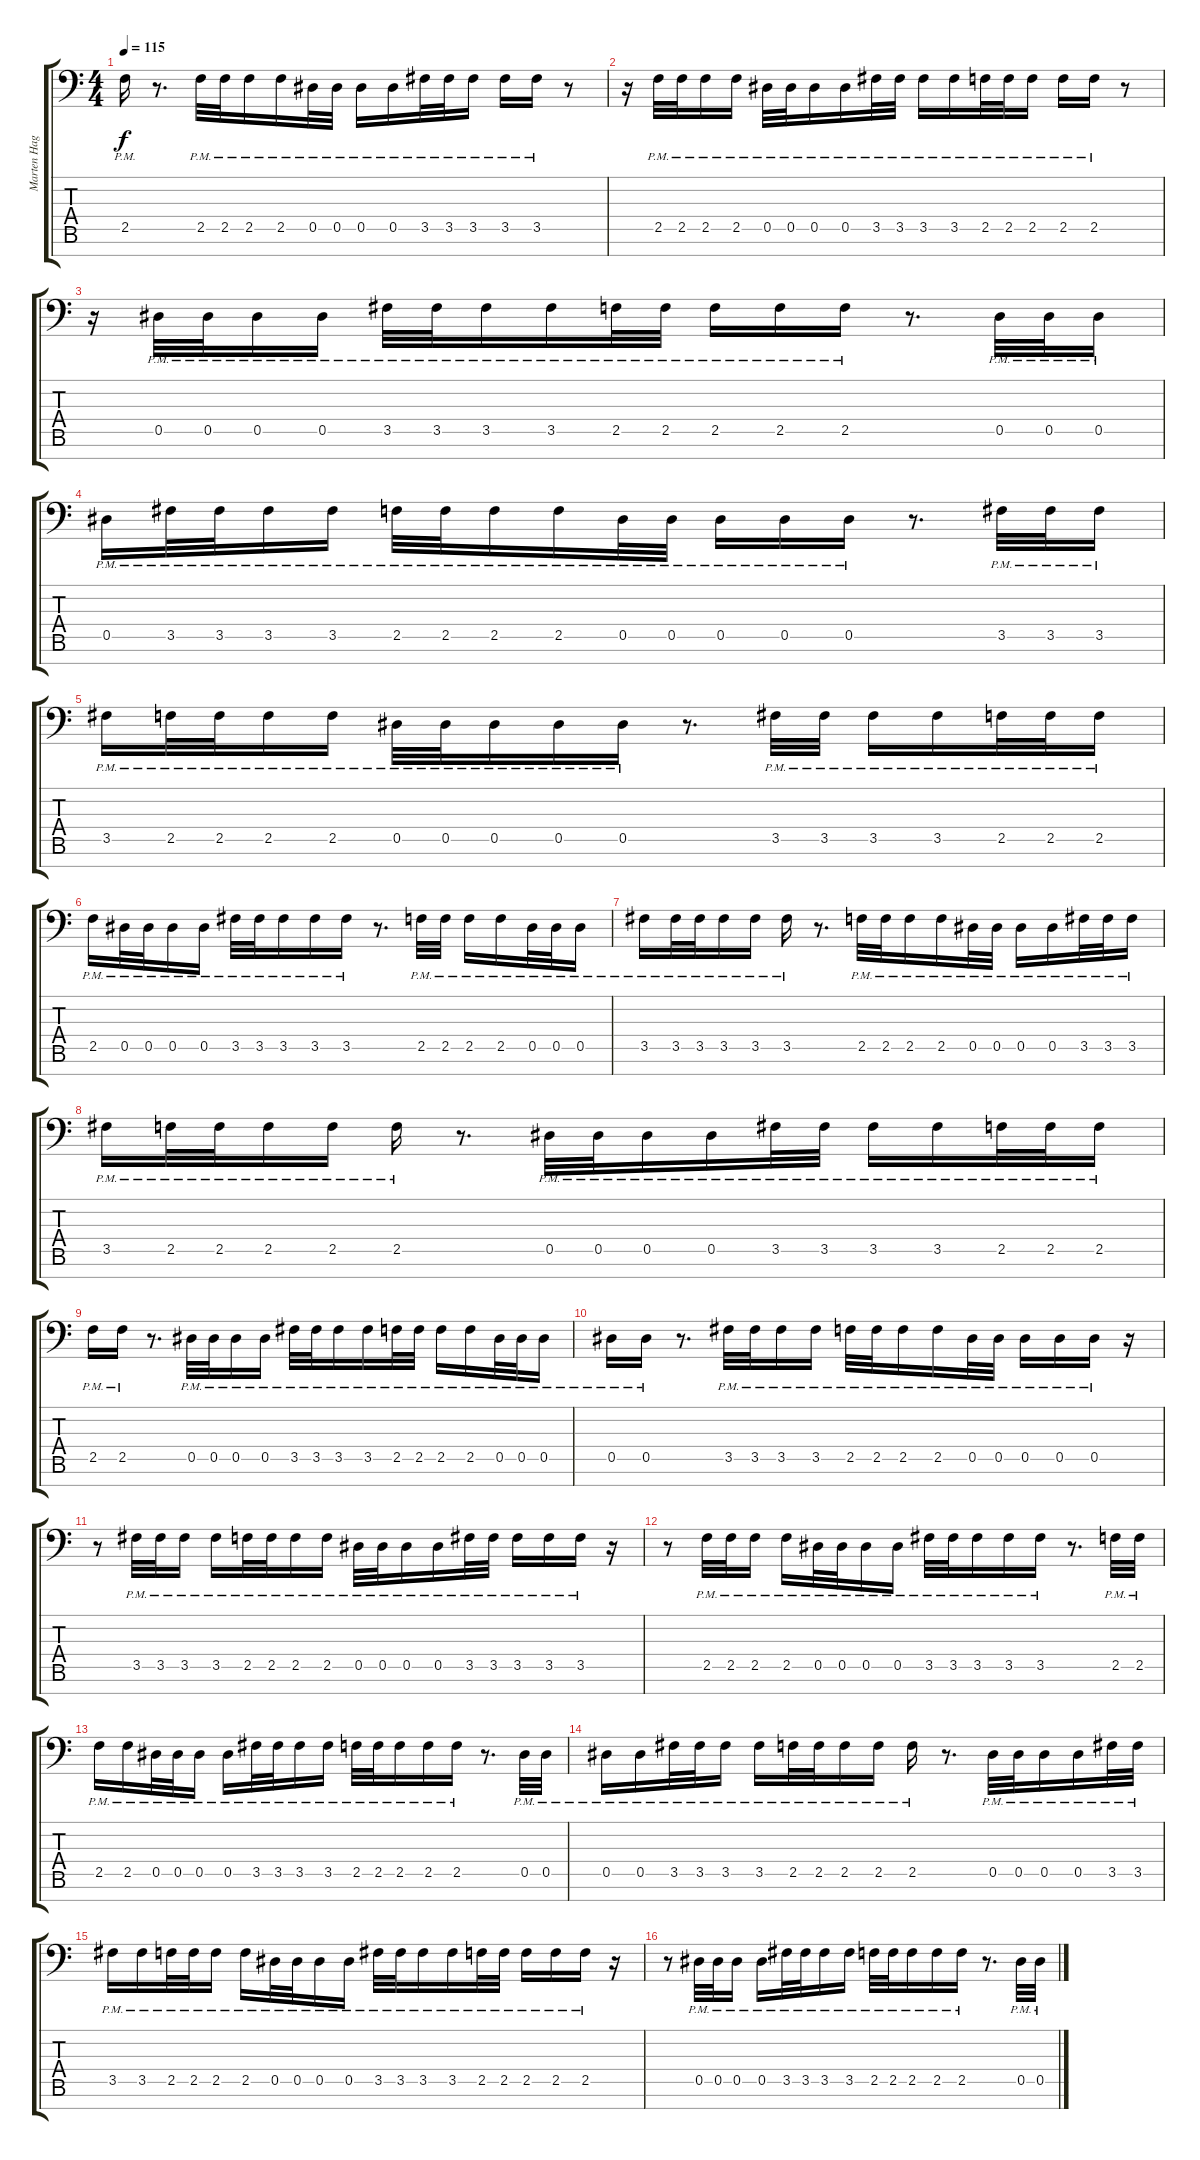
\track ("Marten Hagstrom" "Marten Hag") {instrument distortionguitar}
\staff {score tabs}
\tuning (Bb3 Gb3 Db3 Ab2 Eb2 Bb1 F1) {hide}
\ts (4 4)
\tempo 115
\clef f4
\ks c
2.5{pm}.16{dy f} r.8{d} 2.5{pm}.32 2.5{pm}.32 2.5{pm}.16 2.5{pm}.16 0.5{pm}.32 0.5{pm}.32 0.5{pm}.16 0.5{pm}.16 3.5{pm}.32 3.5{pm}.32 3.5{pm}.16 3.5{pm}.16 3.5{pm}.16 r.8 |
r.16 2.5{pm}.32 2.5{pm}.32 2.5{pm}.16 2.5{pm}.16 0.5{pm}.32 0.5{pm}.32 0.5{pm}.16 0.5{pm}.16 3.5{pm}.32 3.5{pm}.32 3.5{pm}.16 3.5{pm}.16 2.5{pm}.32 2.5{pm}.32 2.5{pm}.16 2.5{pm}.16 2.5{pm}.16 r.8 |
r.16 0.5{pm}.32 0.5{pm}.32 0.5{pm}.16 0.5{pm}.16 3.5{pm}.32 3.5{pm}.32 3.5{pm}.16 3.5{pm}.16 2.5{pm}.32 2.5{pm}.32 2.5{pm}.16 2.5{pm}.16 2.5{pm}.16 r.8{d} 0.5{pm}.32 0.5{pm}.32 0.5{pm}.16 |
0.5{pm}.16 3.5{pm}.32 3.5{pm}.32 3.5{pm}.16 3.5{pm}.16 2.5{pm}.32 2.5{pm}.32 2.5{pm}.16 2.5{pm}.16 0.5{pm}.32 0.5{pm}.32 0.5{pm}.16 0.5{pm}.16 0.5{pm}.16 r.8{d} 3.5{pm}.32 3.5{pm}.32 3.5{pm}.16 |
3.5{pm}.16 2.5{pm}.32 2.5{pm}.32 2.5{pm}.16 2.5{pm}.16 0.5{pm}.32 0.5{pm}.32 0.5{pm}.16 0.5{pm}.16 0.5{pm}.16 r.8{d} 3.5{pm}.32 3.5{pm}.32 3.5{pm}.16 3.5{pm}.16 2.5{pm}.32 2.5{pm}.32 2.5{pm}.16 |
2.5{pm}.16 0.5{pm}.32 0.5{pm}.32 0.5{pm}.16 0.5{pm}.16 3.5{pm}.32 3.5{pm}.32 3.5{pm}.16 3.5{pm}.16 3.5{pm}.16 r.8{d} 2.5{pm}.32 2.5{pm}.32 2.5{pm}.16 2.5{pm}.16 0.5{pm}.32 0.5{pm}.32 0.5{pm}.16 |
3.5{pm}.16 3.5{pm}.32 3.5{pm}.32 3.5{pm}.16 3.5{pm}.16 3.5{pm}.16 r.8{d} 2.5{pm}.32 2.5{pm}.32 2.5{pm}.16 2.5{pm}.16 0.5{pm}.32 0.5{pm}.32 0.5{pm}.16 0.5{pm}.16 3.5{pm}.32 3.5{pm}.32 3.5{pm}.16 |
3.5{pm}.16 2.5{pm}.32 2.5{pm}.32 2.5{pm}.16 2.5{pm}.16 2.5{pm}.16 r.8{d} 0.5{pm}.32 0.5{pm}.32 0.5{pm}.16 0.5{pm}.16 3.5{pm}.32 3.5{pm}.32 3.5{pm}.16 3.5{pm}.16 2.5{pm}.32 2.5{pm}.32 2.5{pm}.16 |
2.5{pm}.16 2.5{pm}.16 r.8{d} 0.5{pm}.32 0.5{pm}.32 0.5{pm}.16 0.5{pm}.16 3.5{pm}.32 3.5{pm}.32 3.5{pm}.16 3.5{pm}.16 2.5{pm}.32 2.5{pm}.32 2.5{pm}.16 2.5{pm}.16 0.5{pm}.32 0.5{pm}.32 0.5{pm}.16 |
0.5{pm}.16 0.5{pm}.16 r.8{d} 3.5{pm}.32 3.5{pm}.32 3.5{pm}.16 3.5{pm}.16 2.5{pm}.32 2.5{pm}.32 2.5{pm}.16 2.5{pm}.16 0.5{pm}.32 0.5{pm}.32 0.5{pm}.16 0.5{pm}.16 0.5{pm}.16 r.16 |
r.8 3.5{pm}.32 3.5{pm}.32 3.5{pm}.16 3.5{pm}.16 2.5{pm}.32 2.5{pm}.32 2.5{pm}.16 2.5{pm}.16 0.5{pm}.32 0.5{pm}.32 0.5{pm}.16 0.5{pm}.16 3.5{pm}.32 3.5{pm}.32 3.5{pm}.16 3.5{pm}.16 3.5{pm}.16 r.16 |
r.8 2.5{pm}.32 2.5{pm}.32 2.5{pm}.16 2.5{pm}.16 0.5{pm}.32 0.5{pm}.32 0.5{pm}.16 0.5{pm}.16 3.5{pm}.32 3.5{pm}.32 3.5{pm}.16 3.5{pm}.16 3.5{pm}.16 r.8{d} 2.5{pm}.32 2.5{pm}.32 |
2.5{pm}.16 2.5{pm}.16 0.5{pm}.32 0.5{pm}.32 0.5{pm}.16 0.5{pm}.16 3.5{pm}.32 3.5{pm}.32 3.5{pm}.16 3.5{pm}.16 2.5{pm}.32 2.5{pm}.32 2.5{pm}.16 2.5{pm}.16 2.5{pm}.16 r.8{d} 0.5{pm}.32 0.5{pm}.32 |
0.5{pm}.16 0.5{pm}.16 3.5{pm}.32 3.5{pm}.32 3.5{pm}.16 3.5{pm}.16 2.5{pm}.32 2.5{pm}.32 2.5{pm}.16 2.5{pm}.16 2.5{pm}.16 r.8{d} 0.5{pm}.32 0.5{pm}.32 0.5{pm}.16 0.5{pm}.16 3.5{pm}.32 3.5{pm}.32 |
3.5{pm}.16 3.5{pm}.16 2.5{pm}.32 2.5{pm}.32 2.5{pm}.16 2.5{pm}.16 0.5{pm}.32 0.5{pm}.32 0.5{pm}.16 0.5{pm}.16 3.5{pm}.32 3.5{pm}.32 3.5{pm}.16 3.5{pm}.16 2.5{pm}.32 2.5{pm}.32 2.5{pm}.16 2.5{pm}.16 2.5{pm}.16 r.16 |
r.8 0.5{pm}.32 0.5{pm}.32 0.5{pm}.16 0.5{pm}.16 3.5{pm}.32 3.5{pm}.32 3.5{pm}.16 3.5{pm}.16 2.5{pm}.32 2.5{pm}.32 2.5{pm}.16 2.5{pm}.16 2.5{pm}.16 r.8{d} 0.5{pm}.32 0.5{pm}.32
